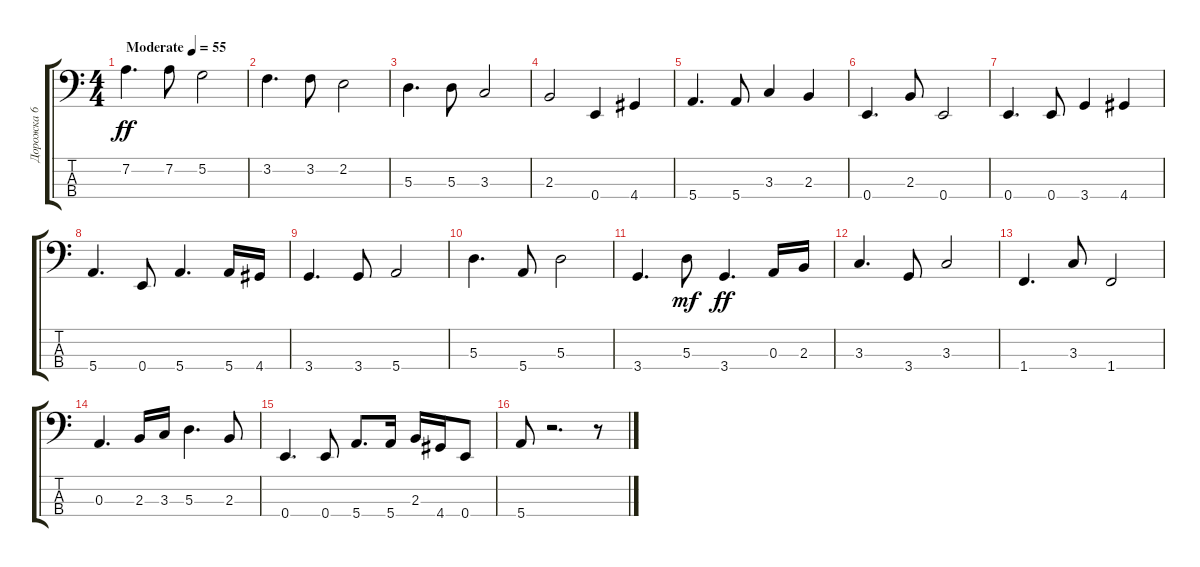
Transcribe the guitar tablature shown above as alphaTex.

\track ("Дорожка 6" "Дорожка 6") {instrument electricbassfinger}
\staff {score tabs}
\tuning (G2 D2 A1 E1) {hide}
\ts (4 4)
\tempo (55 "Moderate")
\clef f4
\ks aminor
7.2.4{d dy ff instrument electricbassfinger} 7.2.8 5.2.2 |
3.2.4{d} 3.2.8 2.2.2 |
5.3.4{d} 5.3.8 3.3.2 |
2.3.2 0.4.4 4.4.4 |
5.4.4{d} 5.4.8 3.3.4 2.3.4 |
0.4.4{d} 2.3.8 0.4.2 |
0.4.4{d} 0.4.8 3.4.4 4.4.4 |
5.4.4{d} 0.4.8 5.4.4{d} 5.4.16 4.4.16 |
3.4.4{d} 3.4.8 5.4.2 |
5.3.4{d} 5.4.8 5.3.2 |
3.4.4{d} 5.3.8{dy mf} 3.4.4{d dy ff} 0.3.16 2.3.16 |
3.3.4{d} 3.4.8 3.3.2 |
1.4.4{d} 3.3.8 1.4.2 |
0.3.4{d} 2.3.16 3.3.16 5.3.4{d} 2.3.8 |
0.4.4{d} 0.4.8 5.4.8{d} 5.4.16 2.3.16 4.4.16 0.4.8 |
5.4.8 r.2{d} r.8
